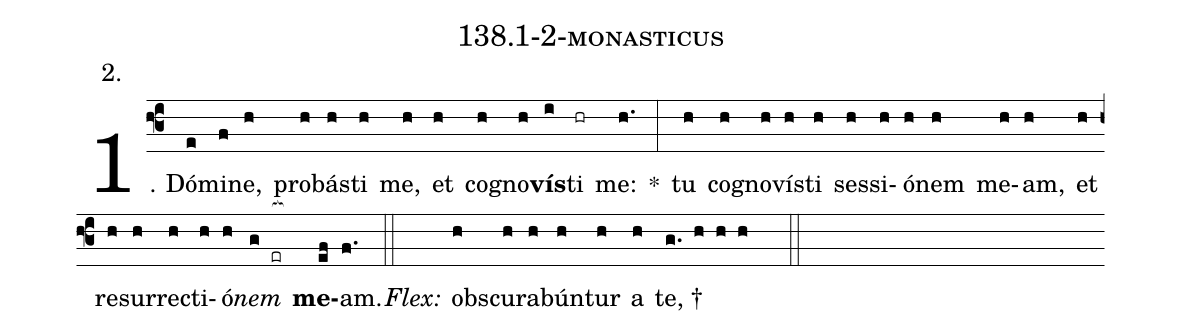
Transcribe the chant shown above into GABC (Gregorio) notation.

name: 138.1-2-monasticus;
annotation: 2.;
%%
(f3)1. Dó(e)mi(f)ne,(h) pro(h)bás(h)ti(h) me,(h) et(h) co(h)gno(h)<b>vís</b>(i)ti(hr) me:(h.) *(:) tu(h) co(h)gno(h)vís(h)ti(h) ses(h)si(h)ó(h)nem(h) me(h)am,(h) et(h) re(h)sur(h)rec(h)ti(h)ó(h)<i>nem</i>(g er[ocb:1{]) <b>me</b>(ef[ocb:0}])am.(f.) (::)
<i>Flex:</i>()  obs(h)cu(h)ra(h)bún(h)tur(h) a(h) te, †(g. h h h  ::)
